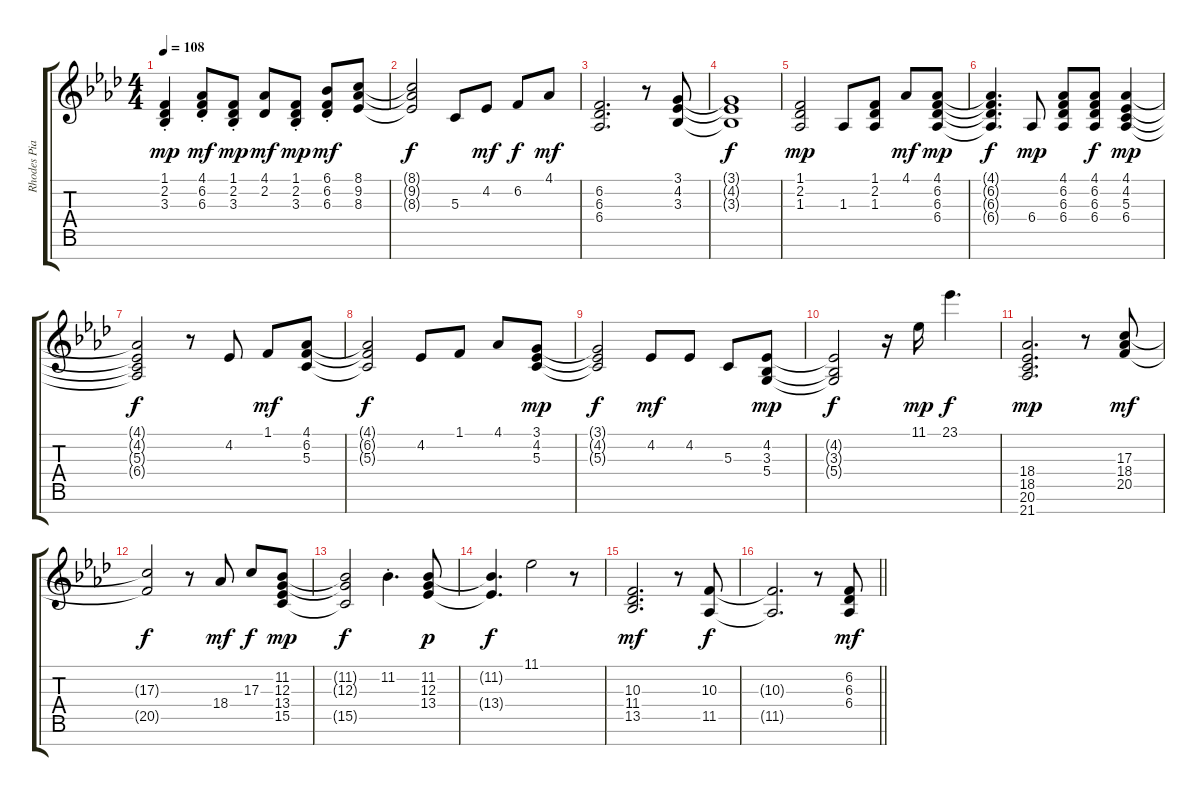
\track ("Rhodes Piano" "Rhodes Pia") {instrument electricpiano1}
\staff {score tabs}
\tuning (E4 B3 G3 D3 A2 E2 B1) {hide}
\ts (4 4)
\tempo 108
\clef g2
\ks ab
(1.1{st} 2.2{st} 3.3{st}).4{dy mp} (4.1{st} 6.2{st} 6.3{st}).8{dy mf} (1.1{st} 2.2{st} 3.3{st}).8{dy mp} (4.1 2.2).8{dy mf} (1.1{st} 2.2{st} 3.3{st}).8{dy mp} (6.1{st} 6.2{st} 6.3{st}).8{dy mf} (8.1 9.2 8.3).8 |
(8.1{t} 9.2{t} 8.3{t}).2{dy f} 5.3.8 4.2.8{dy mf} 6.2.8{dy f} 4.1.8{dy mf} |
(6.2 6.3 6.4).2{d} r.8 (3.1 4.2 3.3).8 |
(3.1{t} 4.2{t} 3.3{t}).1{dy f} |
(1.1 2.2 1.3).2{dy mp} 1.3.8 (1.1 2.2 1.3).8 4.1.8{dy mf} (4.1 6.2 6.3 6.4).8{dy mp} |
(4.1{t} 6.2{t} 6.3{t} 6.4{t}).4{d dy f} 6.4.8{dy mp} (4.1 6.2 6.3 6.4).8 (4.1 6.2 6.3 6.4).8{dy f} (4.1 4.2 5.3 6.4).4{dy mp} |
(4.1{t} 4.2{t} 5.3{t} 6.4{t}).2{dy f} r.8 4.2.8 1.1.8{dy mf} (4.1 6.2 5.3).8 |
(4.1{t} 6.2{t} 5.3{t}).2{dy f} 4.2.8 1.1.8 4.1.8 (3.1 4.2 5.3).8{dy mp} |
(3.1{t} 4.2{t} 5.3{t}).2{dy f} 4.2.8{dy mf} 4.2.8 5.3.8 (4.2 3.3 5.4).8{dy mp} |
(4.2{t} 3.3{t} 5.4{t}).2{dy f} r.16 11.1.16{dy mp} 23.1.4{d dy f} |
(18.4 18.5 20.6 21.7).2{d dy mp} r.8 (17.3 18.4 20.5).8{dy mf} |
(17.3{t} 20.5{t}).2{dy f} r.8 18.4.8{dy mf} 17.3.8{dy f} (11.2 12.3 13.4 15.5).8{dy mp} |
(11.2{t} 12.3{t} 15.5{t}).2{dy f} 11.2{st}.4{d} (11.2 12.3 13.4).8{dy p} |
(11.2{t} 13.4{t}).4{d dy f} 11.1.2 r.8 |
(10.3 11.4 13.5).2{d dy mf} r.8 (10.3 11.5).8{dy f} |
\barLineRight lightlight
(10.3{t} 11.5{t}).2{d} r.8 (6.2 6.3 6.4).8{dy mf}
